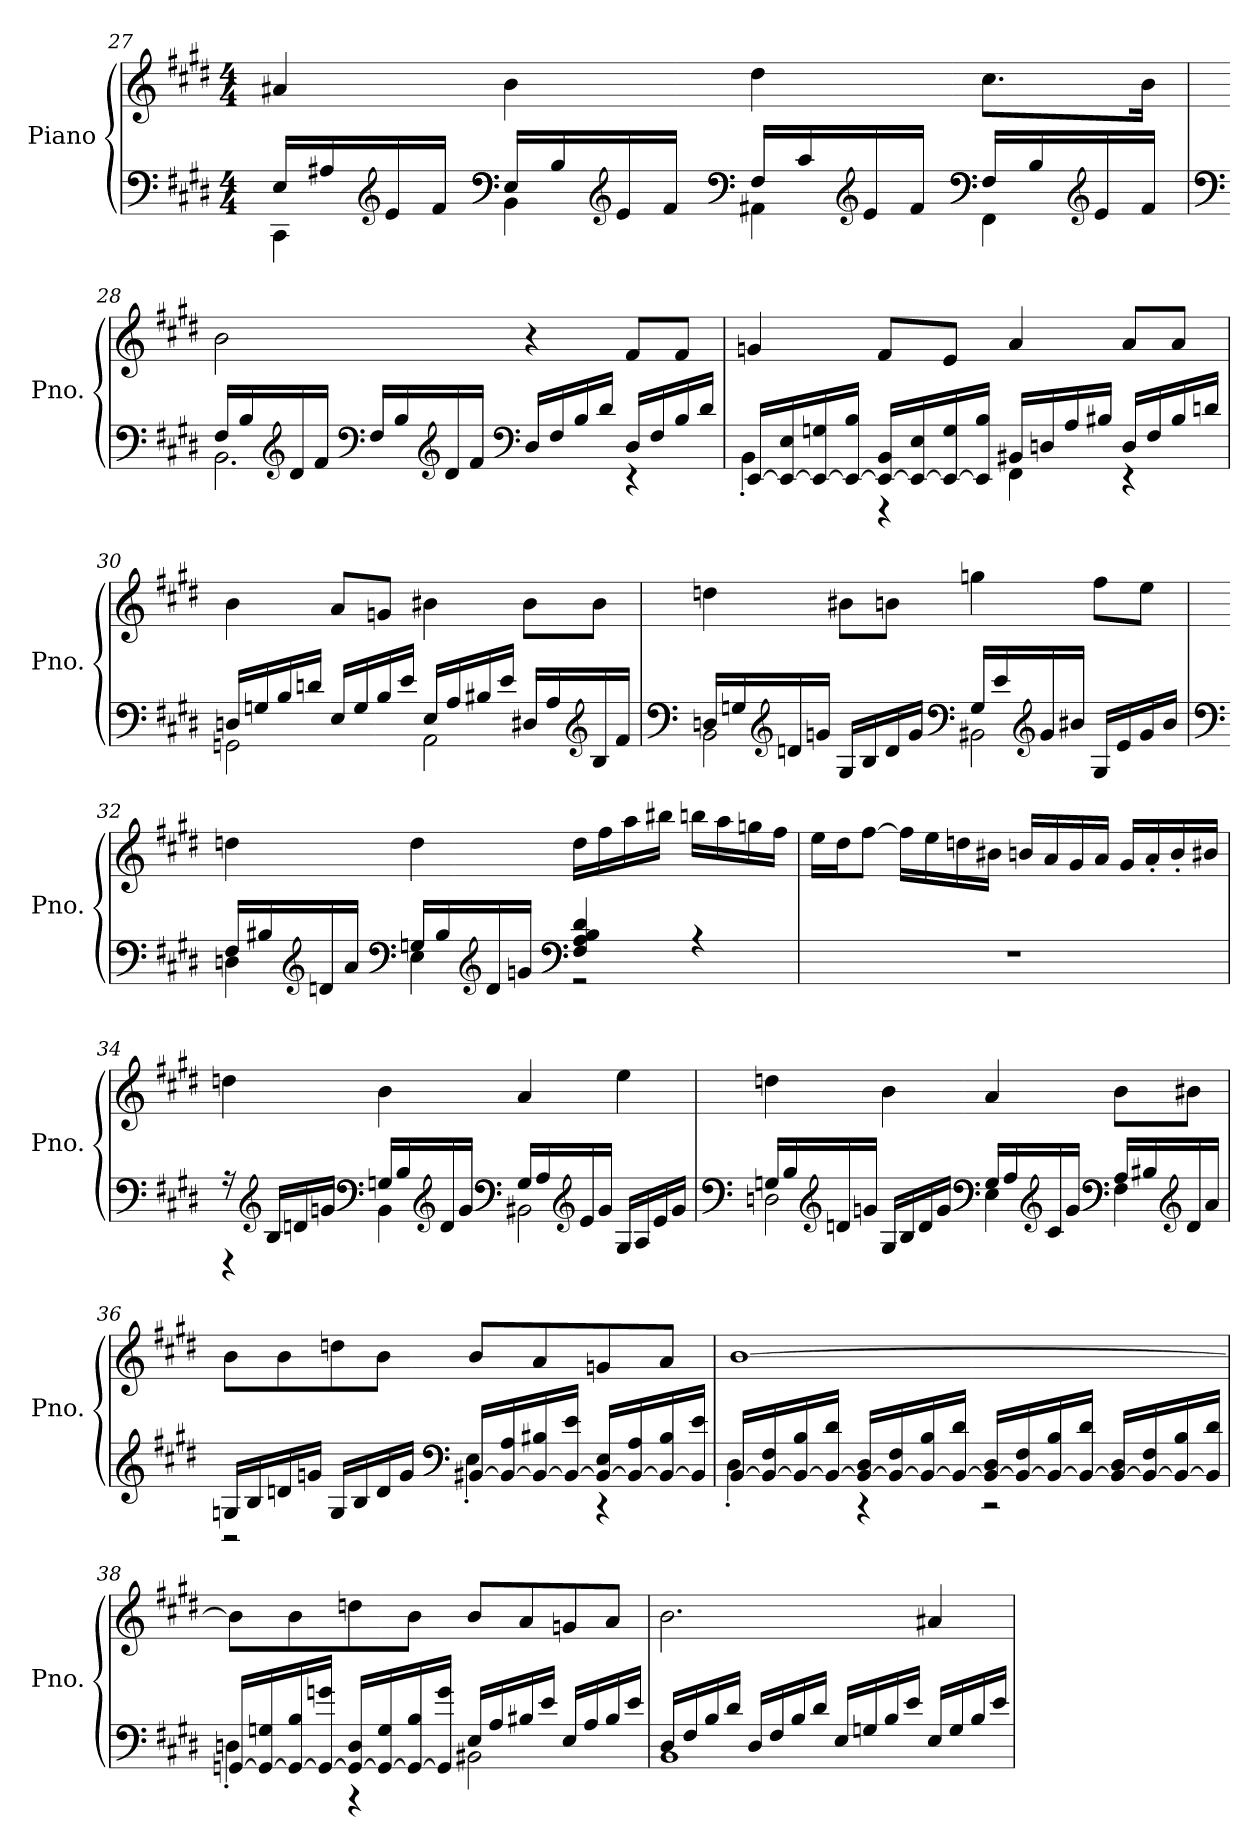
**kern	**kern
*part1	*part1
*staff2	*staff1
*I"Piano	*
*I'Pno.	*
!!LO:LB:g=z
*clefF4	*clefG2
*k[f#c#g#d#]	*k[f#c#g#d#]
*M4/4	*M4/4
=27	=27
*^	*
16E/LL	4CC#\	4a#X/
16A#X/	.	.
*clefG2	*	*
16e/	.	.
16f#/JJ	.	.
*clefF4	*	*
16E/LL	4BB\	4b\
16B/	.	.
*clefG2	*	*
16e/	.	.
16f#/JJ	.	.
*clefF4	*	*
16F#/LL	4AA#X\	4dd#\
16c#/	.	.
*clefG2	*	*
16e/	.	.
16f#/JJ	.	.
*clefF4	*	*
16F#/LL	4FF#\	8.cc#\L
16B/	.	.
*clefG2	*	*
16e/	.	.
16f#/JJ	.	16b\Jk
!!LO:PB:g=z
=28	=28	=28
*clefF4	*	*
16F#/LL	2.BB\	2b\
16B/	.	.
*clefG2	*	*
16d#/	.	.
16f#/JJ	.	.
*clefF4	*	*
16F#/LL	.	.
16B/	.	.
*clefG2	*	*
16d#/	.	.
16f#/JJ	.	.
*clefF4	*	*
16D#/LL	.	4r
16F#/	.	.
16B/	.	.
16d#/JJ	.	.
16D#/LL	4r	8f#/L
16F#/	.	.
16B/	.	8f#/J
16d#/JJ	.	.
!!LO:LB:g=z
=29	=29	=29
[16EE/LL	4BB'\	4gn/
16EE/_ 16E/	.	.
16EE/_ 16Gn/	.	.
16EE/_ 16B/JJ	.	.
16EE/_ 16BB/LL	4r	8f#/L
16EE/_ 16E/	.	.
16EE/_ 16G/	.	8e/J
16EE/] 16B/JJ	.	.
16BB#X/LL	4FF#\	4a/
16Dn/	.	.
16A/	.	.
16B#X/JJ	.	.
16D/LL	4r	8a/L
16F#/	.	.
16B#/	.	8a/J
16dn/JJ	.	.
!!LO:LB:g=z
=30	=30	=30
16Dn/LL	2GGn\	4b\
16Gn/	.	.
16B/	.	.
16dn/JJ	.	.
16E/LL	.	8a/L
16G/	.	.
16B/	.	8gn/J
16e/JJ	.	.
16E/LL	2AA\	4b#X\
16A/	.	.
16B#X/	.	.
16e/JJ	.	.
16D#X/LL	.	8b#\L
16A/	.	.
*clefG2	*	*
16B#/	.	8b#\J
16f#/JJ	.	.
!!LO:LB:g=z
=31	=31	=31
*clefF4	*	*
16Dn/LL	2BB\	4ddn\
16Gn/	.	.
*clefG2	*	*
16dn/	.	.
16gn/JJ	.	.
16G/LL	.	8b#X\L
16B/	.	.
16d/	.	8bn\J
16g/JJ	.	.
*clefF4	*	*
*	*	*MM80
16G/LL	2BB#X\	4ggn\
16e/	.	.
*clefG2	*	*
16g/	.	.
16b#X/JJ	.	.
*	*	*MM92
16G/LL	.	8ff#\L
16e/	.	.
16g/	.	8ee\J
16b#/JJ	.	.
!!LO:LB:g=z
=32	=32	=32
*clefF4	*	*
16F#/LL	4Dn\	4ddn\
16B#X/	.	.
*clefG2	*	*
16dn/	.	.
16a/JJ	.	.
*clefF4	*	*
*	*	*MM76
16Gn/LL	4E\	4dd\
16B#/	.	.
*clefG2	*	*
16d/	.	.
16gn/JJ	.	.
*clefF4	*	*
*	*	*MM80
4F#/ 4A/ 4B#/ 4d/	2r	16dd\LL
.	.	16ff#\
.	.	16aa\
.	.	16bb#X\JJ
*	*	*MM92
4r	.	16bbn\LL
.	.	16aa\
.	.	16ggn\
.	.	16ff#\JJ
*v	*v	*
!!LO:LB:g=z
=33	=33
1r	16ee\LL
.	16dd#\J
*	*MM72
.	[8ff#\J
.	16ff#\LL]
*	*MM92
.	16ee\
.	16ddn\
.	16b#X\JJ
.	16bn/LL
.	16a/
.	16g#/
.	16a/JJ
*	*MM72
.	16g#/LL
.	16a'/
.	16b'/
.	16b#X/JJ
!!LO:PB:g=z
=34	=34
*	*MM80
*^	*
16r	4r	4ddn\
*clefG2	*	*
16B/LL	.	.
16dn/	.	.
16gn/JJ	.	.
*clefF4	*	*
16Gn/LL	4BB\	4b\
16B/	.	.
*clefG2	*	*
16d/	.	.
16g/JJ	.	.
*clefF4	*	*
*	*	*MM92
16G/LL	2BB#X\	4a/
16A/	.	.
*clefG2	*	*
16e/	.	.
16g/JJ	.	.
16G/LL	.	4ee\
16A/	.	.
16e/	.	.
16g/JJ	.	.
!!LO:LB:g=z
=35	=35	=35
*clefF4	*	*
16Gn/LL	2Dn\	4ddn\
16B/	.	.
*clefG2	*	*
16dn/	.	.
16gn/JJ	.	.
16G/LL	.	4b\
16B/	.	.
16d/	.	.
16g/JJ	.	.
*clefF4	*	*
16G/LL	4E\	4a/
16A/	.	.
*clefG2	*	*
16c#/	.	.
16g/JJ	.	.
*clefF4	*	*
16A/LL	4F#\	8b\L
16B#X/	.	.
*clefG2	*	*
16d/	.	8b#X\J
16a/JJ	.	.
!!LO:LB:g=z
=36	=36	=36
16Gn/LL	2r	8b\L
16B/	.	.
*	*	*MM80
16dn/	.	8b\
16gn/JJ	.	.
16G/LL	.	8ddn\
16B/	.	.
16d/	.	8b\J
16g/JJ	.	.
*clefF4	*	*
[16BB#X/LL	4E'\	8b/L
16BB#/_ 16A/	.	.
16BB#/_ 16B#X/	.	8a/
16BB#/_ 16e/JJ	.	.
16BB#/_ 16E/LL	4r	8gn/
16BB#/_ 16A/	.	.
16BB#/_ 16B#/	.	8a/J
16BB#/] 16e/JJ	.	.
!!LO:LB:g=z
=37	=37	=37
*	*	*MM92
[16BB/LL	4D#'\	[1b
16BB/_ 16F#/	.	.
16BB/_ 16B/	.	.
16BB/_ 16d#/JJ	.	.
16BB/_ 16D#/LL	4r	.
16BB/_ 16F#/	.	.
16BB/_ 16B/	.	.
16BB/_ 16d#/JJ	.	.
16BB/_ 16D#/LL	2r	.
16BB/_ 16F#/	.	.
16BB/_ 16B/	.	.
16BB/_ 16d#/JJ	.	.
16BB/_ 16D#/LL	.	.
16BB/_ 16F#/	.	.
16BB/_ 16B/	.	.
16BB/] 16d#/JJ	.	.
!!LO:LB:g=z
=38	=38	=38
[16GGn/LL	4Dn'\	8b\L]
16GG/_ 16Gn/	.	.
*	*	*MM80
16GG/_ 16B/	.	8b\
16GG/_ 16gn/JJ	.	.
16GG/_ 16D/LL	4r	8ddn\
16GG/_ 16G/	.	.
16GG/_ 16B/	.	8b\J
16GG/] 16g/JJ	.	.
16E/LL	2BB#X\	8b/L
16A/	.	.
16B#X/	.	8a/
16e/JJ	.	.
16E/LL	.	8gn/
16A/	.	.
16B#/	.	8a/J
16e/JJ	.	.
=39	=39	=39
*	*	*MM92
16D#/LL	1BB	2.b\
16F#/	.	.
16B/	.	.
16d#/JJ	.	.
16D#/LL	.	.
16F#/	.	.
16B/	.	.
16d#/JJ	.	.
16E/LL	.	.
16Gn/	.	.
16B/	.	.
16e/JJ	.	.
16E/LL	.	4a#X/
16G/	.	.
16B/	.	.
16e/JJ	.	.
*v	*v	*
=	=
*-	*-
